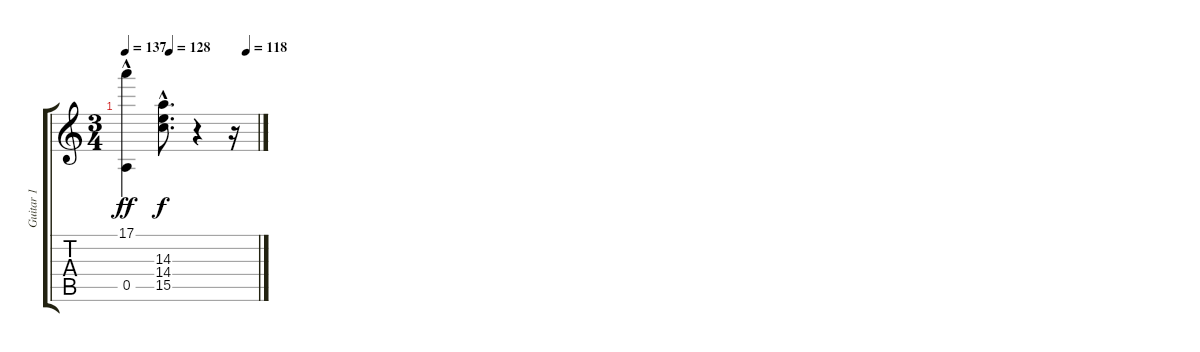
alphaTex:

\track ("Guitar 1" "Guitar 1") {instrument acousticguitarnylon}
\staff {score tabs}
\tuning (E4 B3 G3 D3 A2 E2) {hide}
\ts (3 4)
\tempo 137
\tempo (128 0.3333333333333333)
\tempo (118 0.9166666666666666)
\clef g2
\ks c
(17.1 0.5{hac}).4{dy ff} (14.3{hac} 14.4{hac} 15.5{hac}).8{d dy f} r.4 r.16
